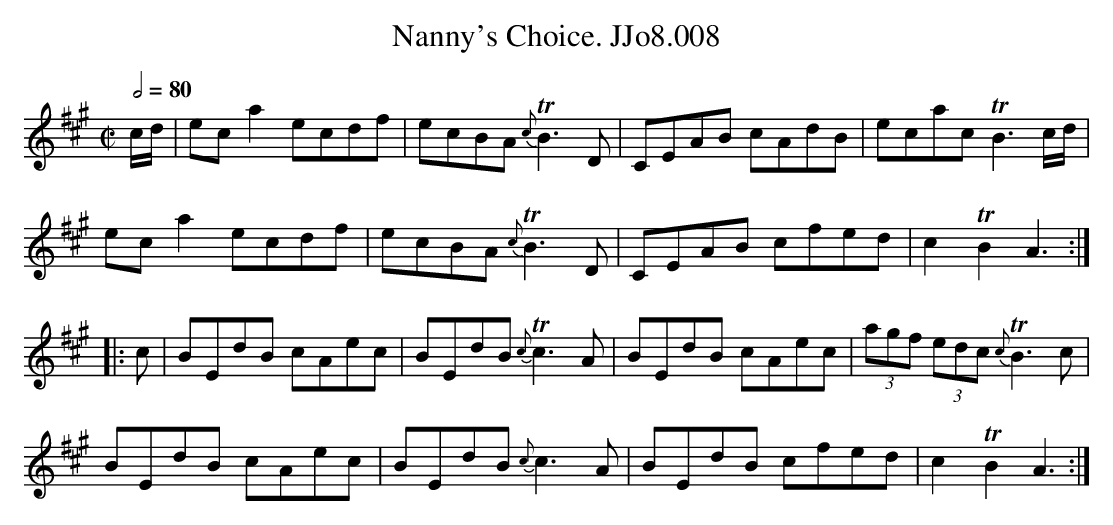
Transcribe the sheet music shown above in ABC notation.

X:1
T:Nanny's Choice. JJo8.008
M:C|
L:1/8
Q:1/2=80
K:A
c/d/|eca2ecdf|ecBA{c}TB3D|CEAB cAdB|ecacTB3c/d/|
eca2ecdf|ecBA{c}TB3D|CEAB cfed|c2TB2A3:|
|:c|BEdB cAec|BEdB{c}Tc3A|BEdB cAec|(3agf (3edc{c}TB3c|
BEdB cAec|BEdB{c}c3A|BEdB cfed|c2TB2A3:|
